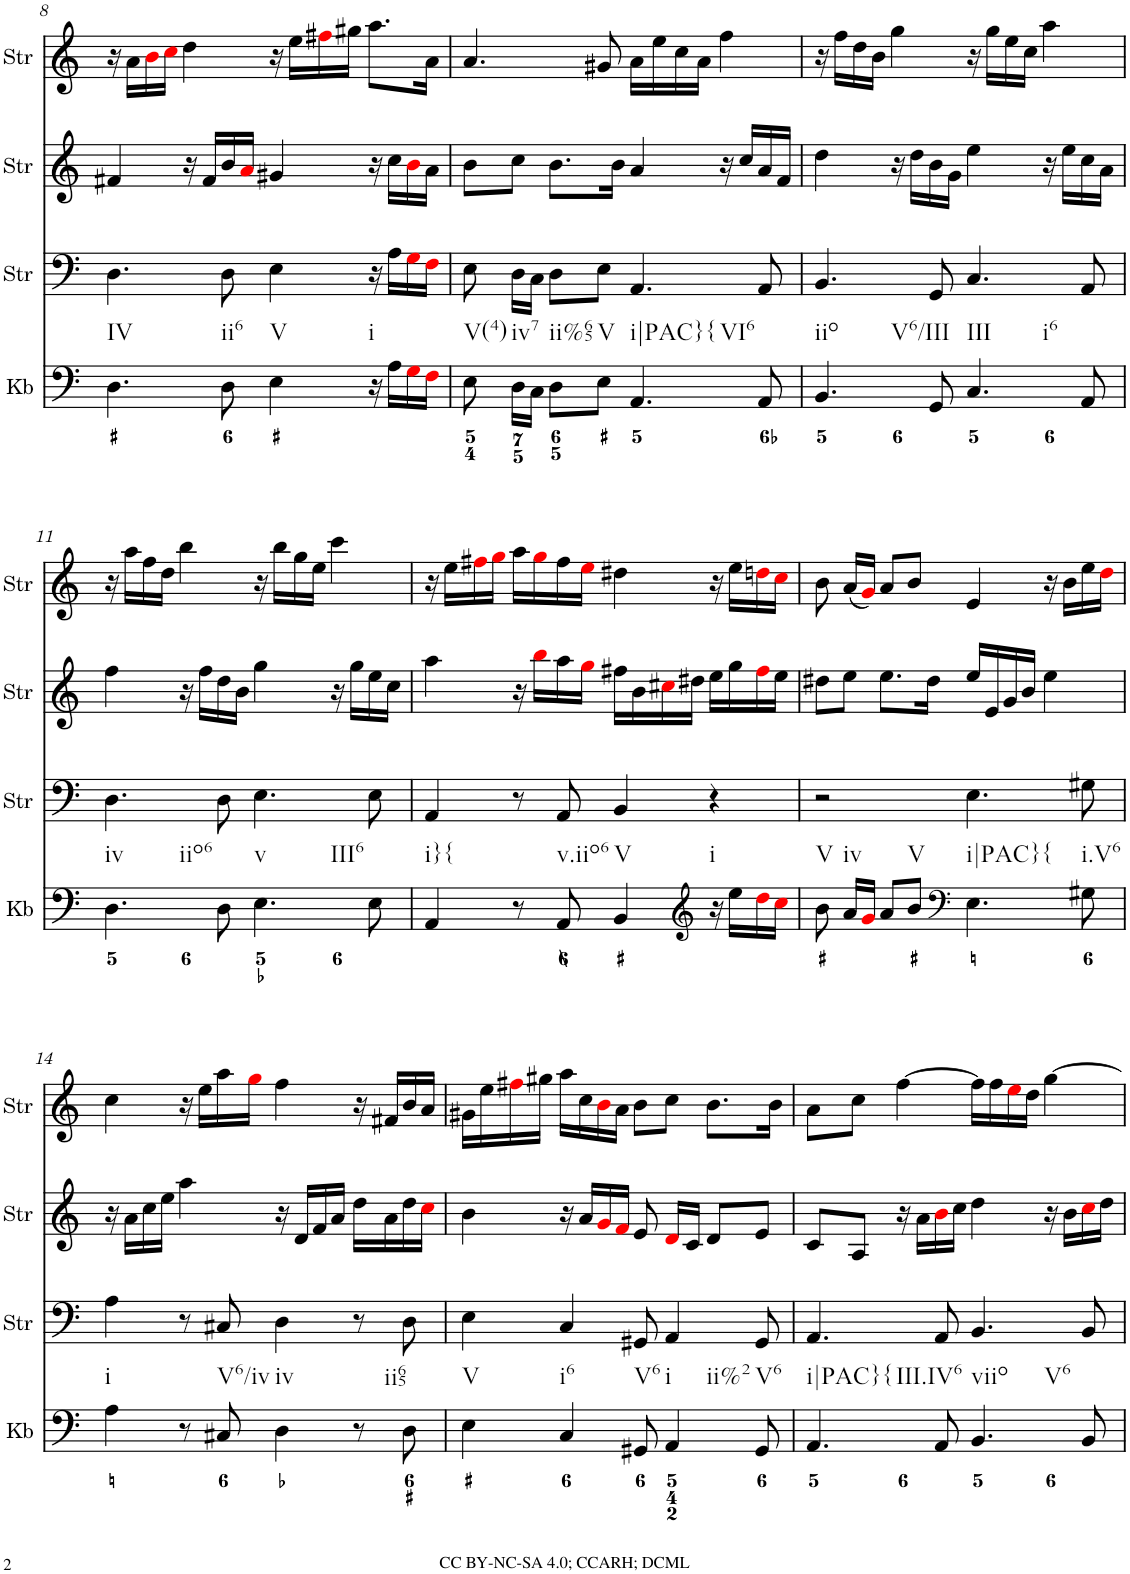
**kern	**kern	**kern	**kern
*part4	*part3	*part2	*part1
*staff4	*staff3	*staff2	*staff1
*I"Keyboard	*I"StringInstrument	*I"StringInstrument	*I"StringInstrument
*I'Kb	*I'Str	*I'Str	*I'Str
!!LO:PB:g=z
*clefF4	*clefF4	*clefG2	*clefG2
*k[]	*k[]	*k[]	*k[]
*M4/4	*M4/4	*M4/4	*M4/4
=8	=8	=8	=8
!LO:TX:b:t=IV	!	!	!
4.D\	4.D\	4f#X/	16r
.	.	.	16a\LL
.	.	.	16bi\
.	.	.	16cci\JJ
.	.	16r	4dd\
.	.	16f#/LL	.
!LO:TX:b:t=ii6	!	!	!
8D\	8D\	16b/	.
.	.	16ai/JJ	.
!LO:TX:b:t=V	!	!	!
4E\	4E\	4g#X/	16r
.	.	.	16ee\LL
.	.	.	16ff#Xi\
.	.	.	16gg#X\JJ
!LO:TX:b:t=i	!	!	!
16r	16r	16r	8.aa\L
16A\LL	16A\LL	16cc\LL	.
16Gi\	16Gi\	16bi\	.
16Fi\JJ	16Fi\JJ	16a\JJ	16a\Jk
=9	=9	=9	=9
!LO:TX:b:t=V(4)	!	!	!
8E\	8E\	8b\L	4.a/
!LO:TX:b:t=iv7	!	!	!
16D\LL	16D\LL	8cc\J	.
16C\JJ	16C\JJ	.	.
!LO:TX:b:t=ii%65	!	!	!
8D\L	8D\L	8.b\L	.
!LO:TX:b:t=V	!	!	!
8E\J	8E\J	.	8g#X/
.	.	16b\Jk	.
!LO:TX:b:t=i|PAC}{	!	!	!
!LO:TX:b:t=VI6	!	!	!
4.AA/	4.AA/	4a/	16a\LL
.	.	.	16ee\
.	.	.	16cc\
.	.	.	16a\JJ
.	.	16r	4ff\
.	.	16cc/LL	.
8AA/	8AA/	16a/	.
.	.	16f/JJ	.
=10	=10	=10	=10
!LO:TX:b:t=iio	!	!	!
!LO:TX:b:t=V6/III	!	!	!
4.BB/	4.BB/	4dd\	16r
.	.	.	16ff\LL
.	.	.	16dd\
.	.	.	16b\JJ
.	.	16r	4gg\
.	.	16dd\LL	.
8GG/	8GG/	16b\	.
.	.	16g\JJ	.
!LO:TX:b:t=III	!	!	!
!LO:TX:b:t=i6	!	!	!
4.C/	4.C/	4ee\	16r
.	.	.	16gg\LL
.	.	.	16ee\
.	.	.	16cc\JJ
.	.	16r	4aa\
.	.	16ee\LL	.
8AA/	8AA/	16cc\	.
.	.	16a\JJ	.
!!LO:LB:g=z
=11	=11	=11	=11
!LO:TX:b:t=iv	!	!	!
!LO:TX:b:t=iio6	!	!	!
4.D\	4.D\	4ff\	16r
.	.	.	16aa\LL
.	.	.	16ff\
.	.	.	16dd\JJ
.	.	16r	4bb\
.	.	16ff\LL	.
8D\	8D\	16dd\	.
.	.	16b\JJ	.
!LO:TX:b:t=v	!	!	!
!LO:TX:b:t=III6	!	!	!
4.E\	4.E\	4gg\	16r
.	.	.	16bb\LL
.	.	.	16gg\
.	.	.	16ee\JJ
.	.	16r	4ccc\
.	.	16gg\LL	.
8E\	8E\	16ee\	.
.	.	16cc\JJ	.
=12	=12	=12	=12
!LO:TX:b:t=i}{	!	!	!
4AA/	4AA/	4aa\	16r
.	.	.	16ee\LL
.	.	.	16ff#Xi\
.	.	.	16ggi\JJ
8r	8r	16r	16aa\LL
.	.	16bbi\LL	16ggi\
!LO:TX:b:t=v.iio6	!	!	!
8AA/	8AA/	16aa\	16ff#\
.	.	16ggi\JJ	16eei\JJ
!LO:TX:b:t=V	!	!	!
4BB/	4BB/	16ff#X\LL	4dd#X\
.	.	16b\	.
.	.	16cc#Xi\	.
.	.	16dd#X\JJ	.
*clefG2	*	*	*
!LO:TX:b:t=i	!	!	!
16r	4r	16ee\LL	16r
16ee\LL	.	16gg\	16ee\LL
16ddi\	.	16ff#i\	16ddni\
16cci\JJ	.	16ee\JJ	16cci\JJ
=13	=13	=13	=13
!LO:TX:b:t=V	!	!	!
8b\	2r	8dd#X\L	8b\
!LO:TX:b:t=iv	!	!	!
16a/LL	.	8ee\J	(16a/LL
16gi/JJ	.	.	16gi/JJ)
8a/L	.	8.ee\L	8a/L
!LO:TX:b:t=V	!	!	!
8b/J	.	.	8b/J
.	.	16dd#\Jk	.
*clefF4	*	*	*
!LO:TX:b:t=i|PAC}{	!	!	!
4.E\	4.E\	16ee/LL	4e/
.	.	16e/	.
.	.	16g/	.
.	.	16b/JJ	.
.	.	4ee\	16r
.	.	.	16b\LL
!LO:TX:b:t=i.V6	!	!	!
8G#X\	8G#X\	.	16ee\
.	.	.	16ddi\JJ
!!LO:LB:g=z
=14	=14	=14	=14
!LO:TX:b:t=i	!	!	!
4A\	4A\	16r	4cc\
.	.	16a\LL	.
.	.	16cc\	.
.	.	16ee\JJ	.
8r	8r	4aa\	16r
.	.	.	16ee\LL
!LO:TX:b:t=V6/iv	!	!	!
8C#X/	8C#X/	.	16aa\
.	.	.	16ggi\JJ
!LO:TX:b:t=iv	!	!	!
4D\	4D\	16r	4ff\
.	.	16d/LL	.
.	.	16f/	.
.	.	16a/JJ	.
!LO:TX:b:t=ii65	!	!	!
8r	8r	16dd\LL	16r
.	.	16a\	16f#X/LL
8D\	8D\	16dd\	16b/
.	.	16cci\JJ	16a/JJ
=15	=15	=15	=15
!LO:TX:b:t=V	!	!	!
4E\	4E\	4b\	16g#X\LL
.	.	.	16ee\
.	.	.	16ff#Xi\
.	.	.	16gg#X\JJ
!LO:TX:b:t=i6	!	!	!
4C/	4C/	16r	16aa\LL
.	.	16a/LL	16cc\
.	.	16gi/	16bi\
.	.	16fi/JJ	16a\JJ
!LO:TX:b:t=V6	!	!	!
8GG#X/	8GG#X/	8e/	8b\L
!LO:TX:b:t=i	!	!	!
!LO:TX:b:t=ii%2	!	!	!
4AA/	4AA/	16di/LL	8cc\J
.	.	16c/JJ	.
.	.	8d/L	8.b\L
!LO:TX:b:t=V6	!	!	!
8GG#/	8GG#/	8e/J	.
.	.	.	16b\Jk
=16	=16	=16	=16
!LO:TX:b:t=i|PAC}{	!	!	!
!LO:TX:b:t=III.IV6	!	!	!
4.AA/	4.AA/	8c/L	8a\L
.	.	8A/J	8cc\J
.	.	16r	[4ff\
.	.	16a\LL	.
8AA/	8AA/	16bi\	.
.	.	16cc\JJ	.
!LO:TX:b:t=viio	!	!	!
!LO:TX:b:t=V6	!	!	!
4.BB/	4.BB/	4dd\	16ff\LL]
.	.	.	16ff\
.	.	.	16eei\
.	.	.	16dd\JJ
.	.	16r	[4gg\
.	.	16b\LL	.
8BB/	8BB/	16cci\	.
.	.	16dd\JJ	.
=	=	=	=
*-	*-	*-	*-
